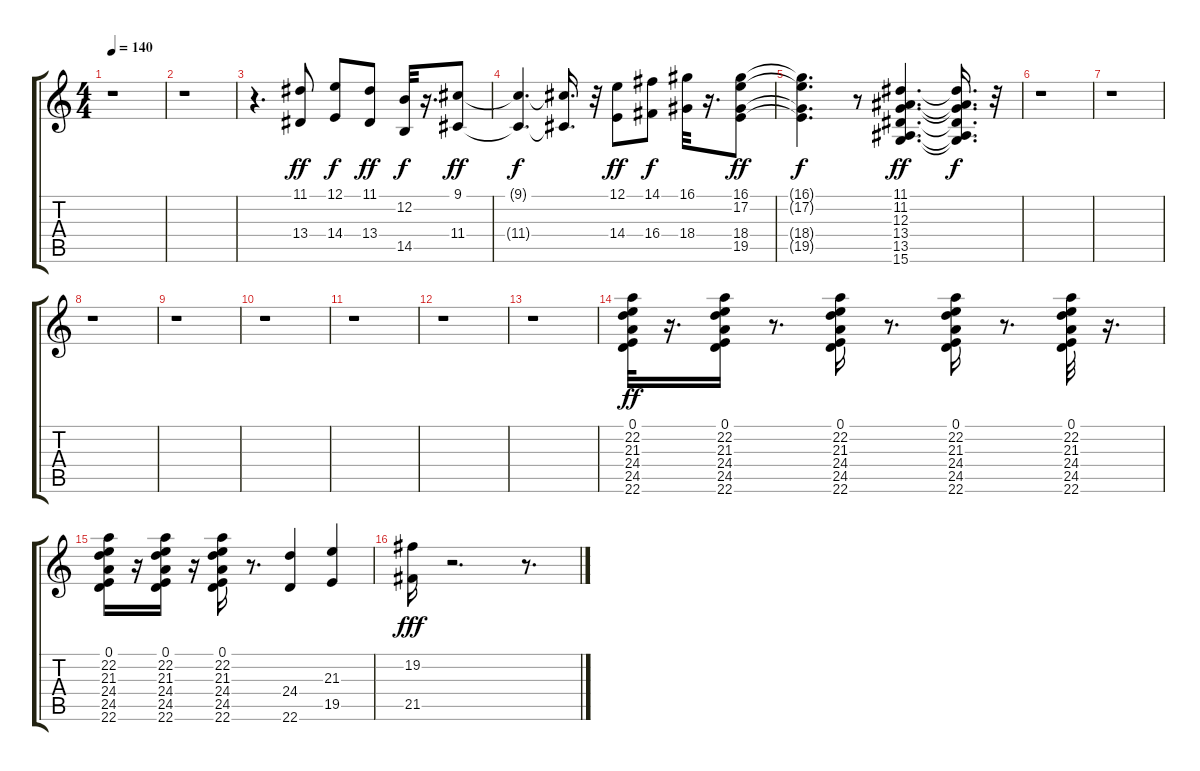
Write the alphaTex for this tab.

\track "" {instrument brasssection}
\staff {score tabs}
\tuning (E4 B3 G3 D3 A2 E2) {hide}
\ts (4 4)
\tempo 140
\clef g2
\ks c
r.1{dy f} |
r.1 |
r.4{d} (11.1 13.4).8{dy ff volume 12} (12.1 14.4).8{dy f} (11.1 13.4).8{dy ff} (12.2 14.5).32{dy f} r.16{d} (9.1 11.4).8{dy ff} |
(9.1{t} 11.4{t}).4{d dy f} (9.1{t} 11.4{t}).16{d} r.32 (12.1 14.4).8{dy ff} (14.1 16.4).8{dy f} (16.1 18.4).32 r.16{d} (16.1 17.2 18.4 19.5).8{dy ff volume 12} |
(16.1{t} 17.2{t} 18.4{t} 19.5{t}).4{d dy f} r.8 (11.1 11.2 12.3 13.4 13.5 15.6).4{d dy ff volume 12} (11.1{t} 11.2{t} 12.3{t} 13.4{t} 13.5{t} 15.6{t}).16{d dy f} r.32 |
r.1 |
r.1 |
r.1 |
r.1 |
r.1 |
r.1 |
r.1 |
r.1 |
(0.1 22.2 21.3 24.4 24.5 22.6).32{dy ff volume 12} r.16{d} (0.1 22.2 21.3 24.4 24.5 22.6).16 r.8{d} (0.1 22.2 21.3 24.4 24.5 22.6).16 r.8{d} (0.1 22.2 21.3 24.4 24.5 22.6).16 r.8{d} (0.1 22.2 21.3 24.4 24.5 22.6).32 r.16{d} |
(0.1 22.2 21.3 24.4 24.5 22.6).16 r.16 (0.1 22.2 21.3 24.4 24.5 22.6).16 r.16 (0.1 22.2 21.3 24.4 24.5 22.6).16 r.8{d} (24.4 22.6).4 (21.3 19.5).4 |
(19.2 21.5).16{dy fff} r.2{d} r.8{d}
